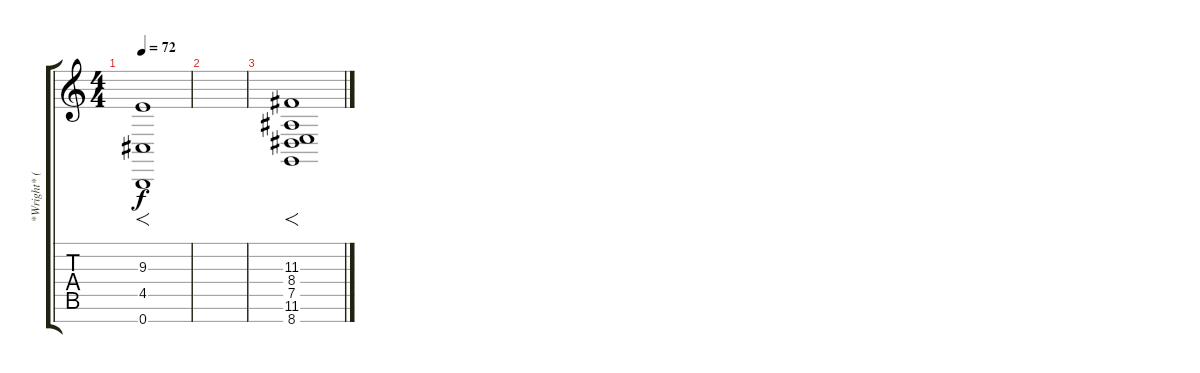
\track ("*Wright* (Organ II)" "*Wright* (") {instrument rockorgan}
\staff {score tabs}
\tuning (E4 B3 G3 D3 A2 E2 B1) {hide}
\ts (4 4)
\tempo 72
\clef g2
\ks c
(9.3 4.5 0.7).1{f dy f} |
|
(11.3 8.4 7.5 11.6 8.7).1{f}
